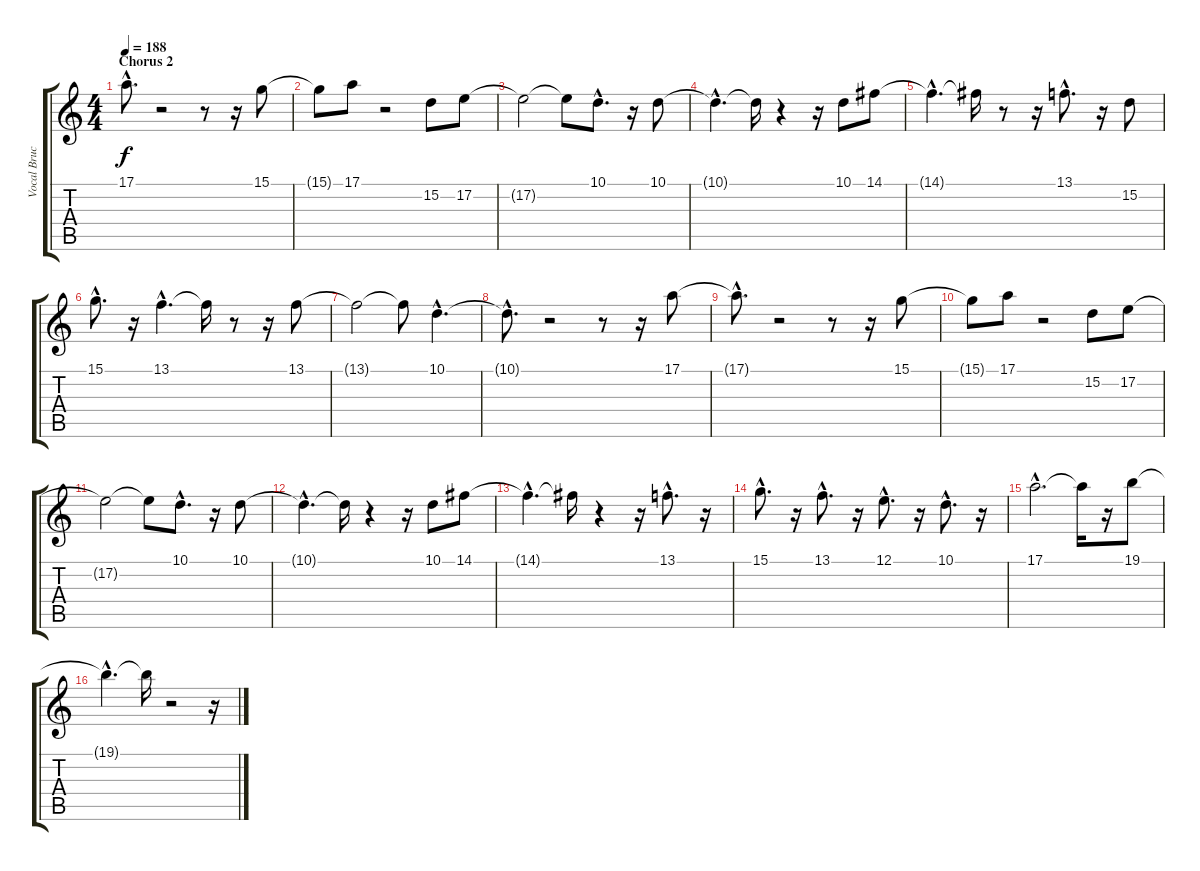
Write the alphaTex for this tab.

\track ("Vocal Bruce Dickinson" "Vocal Bruc") {instrument synthvoice}
\staff {score tabs}
\tuning (E4 B3 G3 D3 A2 E2) {hide}
\ts (4 4)
\section ("" "Chorus 2")
\tempo 188
\clef g2
\ks c
17.1{hac t}.8{d dy f} r.2 r.8 r.16 15.1.8 |
15.1{t}.8 17.1.8 r.2 15.2.8 17.2.8 |
17.2{t}.2 17.2{t}.8 10.1{hac}.8{d} r.16 10.1.8 |
10.1{hac t}.4{d} 10.1{t}.16 r.4 r.16 10.1.8 14.1.8 |
14.1{hac t}.4{d} 14.1{t}.16 r.8 r.16 13.1{hac}.8{d} r.16 15.2.8 |
15.1{hac}.8{d} r.16 13.1{hac}.4{d} 13.1{t}.16 r.8 r.16 13.1.8 |
13.1{t}.2 13.1{t}.8 10.1{hac}.4{d} |
10.1{hac t}.8{d} r.2 r.8 r.16 17.1.8 |
17.1{hac t}.8{d} r.2 r.8 r.16 15.1.8 |
15.1{t}.8 17.1.8 r.2 15.2.8 17.2.8 |
17.2{t}.2 17.2{t}.8 10.1{hac}.8{d} r.16 10.1.8 |
10.1{hac t}.4{d} 10.1{t}.16 r.4 r.16 10.1.8 14.1.8 |
14.1{hac t}.4{d} 14.1{t}.16 r.4 r.16 13.1{hac}.8{d} r.16 |
15.1{hac}.8{d} r.16 13.1{hac}.8{d} r.16 12.1{hac}.8{d} r.16 10.1{hac}.8{d} r.16 |
17.1{hac}.2{d} 17.1{t}.16 r.16 19.1.8 |
19.1{hac t}.4{d} 19.1{t}.16 r.2 r.16
